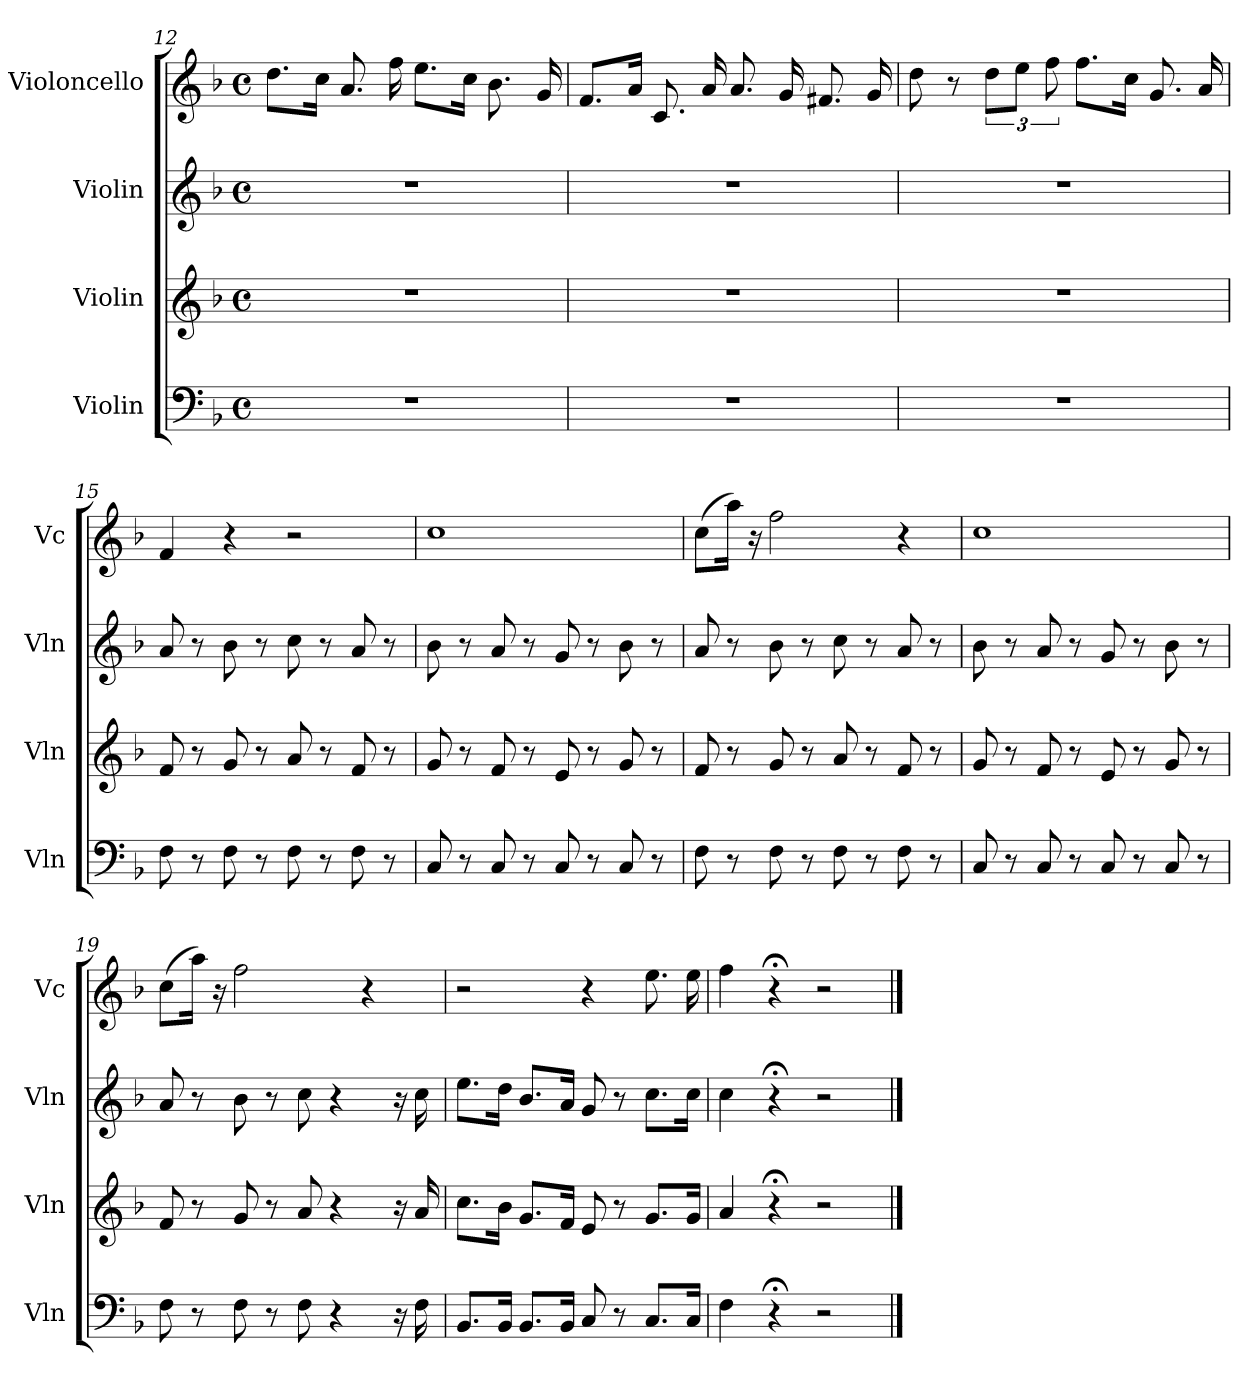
**kern	**kern	**kern	**kern
*part4	*part3	*part2	*part1
*staff4	*staff3	*staff2	*staff1
*I"Violin	*I"Violin	*I"Violin	*I"Violoncello
*I'Vln	*I'Vln	*I'Vln	*I'Vc
*clefF4	*clefG2	*clefG2	*clefG2
*k[b-]	*k[b-]	*k[b-]	*k[b-]
*M4/4	*M4/4	*M4/4	*M4/4
*met(c)	*met(c)	*met(c)	*met(c)
=12	=12	=12	=12
1r	1r	1r	8.ddL
.	.	.	16ccJk
.	.	.	8.a/
.	.	.	16ff\
.	.	.	8.eeL
.	.	.	16ccJk
.	.	.	8.b-\
.	.	.	16g/
=13	=13	=13	=13
1r	1r	1r	8.fL
.	.	.	16aJk
.	.	.	8.c/
.	.	.	16a/
.	.	.	8.a/
.	.	.	16g/
.	.	.	8.f#X/
.	.	.	16g/
!!LO:LB:g=z
=14	=14	=14	=14
1r	1r	1r	8dd\
.	.	.	8r
.	.	.	12ddL
.	.	.	12eeJ
.	.	.	12ff\
.	.	.	8.ffL
.	.	.	16ccJk
.	.	.	8.g/
.	.	.	16a/
=15	=15	=15	=15
8F\	8f/	8a/	4f/
8r	8r	8r	.
8F\	8g/	8b-\	4r
8r	8r	8r	.
8F\	8a/	8cc\	2r
8r	8r	8r	.
8F\	8f/	8a/	.
8r	8r	8r	.
=16	=16	=16	=16
8C/	8g/	8b-\	1cc
8r	8r	8r	.
8C/	8f/	8a/	.
8r	8r	8r	.
8C/	8e/	8g/	.
8r	8r	8r	.
8C/	8g/	8b-\	.
8r	8r	8r	.
=17	=17	=17	=17
8F\	8f/	8a/	(>8ccL
8r	8r	8r	16aaJk)
.	.	.	16r
8F\	8g/	8b-\	2ff\
8r	8r	8r	.
8F\	8a/	8cc\	.
8r	8r	8r	.
8F\	8f/	8a/	4r
8r	8r	8r	.
!!LO:PB:g=z
=18	=18	=18	=18
8C/	8g/	8b-\	1cc
8r	8r	8r	.
8C/	8f/	8a/	.
8r	8r	8r	.
8C/	8e/	8g/	.
8r	8r	8r	.
8C/	8g/	8b-\	.
8r	8r	8r	.
=19	=19	=19	=19
8F\	8f/	8a/	(>8ccL
8r	8r	8r	16aaJk)
.	.	.	16r
8F\	8g/	8b-\	2ff\
8r	8r	8r	.
8F\	8a/	8cc\	.
4r	4r	4r	.
.	.	.	4r
16r	16r	16r	.
16F\	16a/	16cc\	.
=20	=20	=20	=20
8.BB-/L	8.cc\L	8.ee\L	2r
16BB-/Jk	16b-\Jk	16dd\Jk	.
8.BB-/L	8.g/L	8.b-/L	.
16BB-/Jk	16f/Jk	16a/Jk	.
8C/	8e/	8g/	4r
8r	8r	8r	.
8.C/L	8.g/L	8.cc\L	8.ee\
16C/Jk	16g/Jk	16cc\Jk	16ee\
=21	=21	=21	=21
4F\	4a/	4cc\	4ff\
4r;<	4r;<	4r;<	4r;<
2r	2r	2r	2r
==	==	==	==
*-	*-	*-	*-
